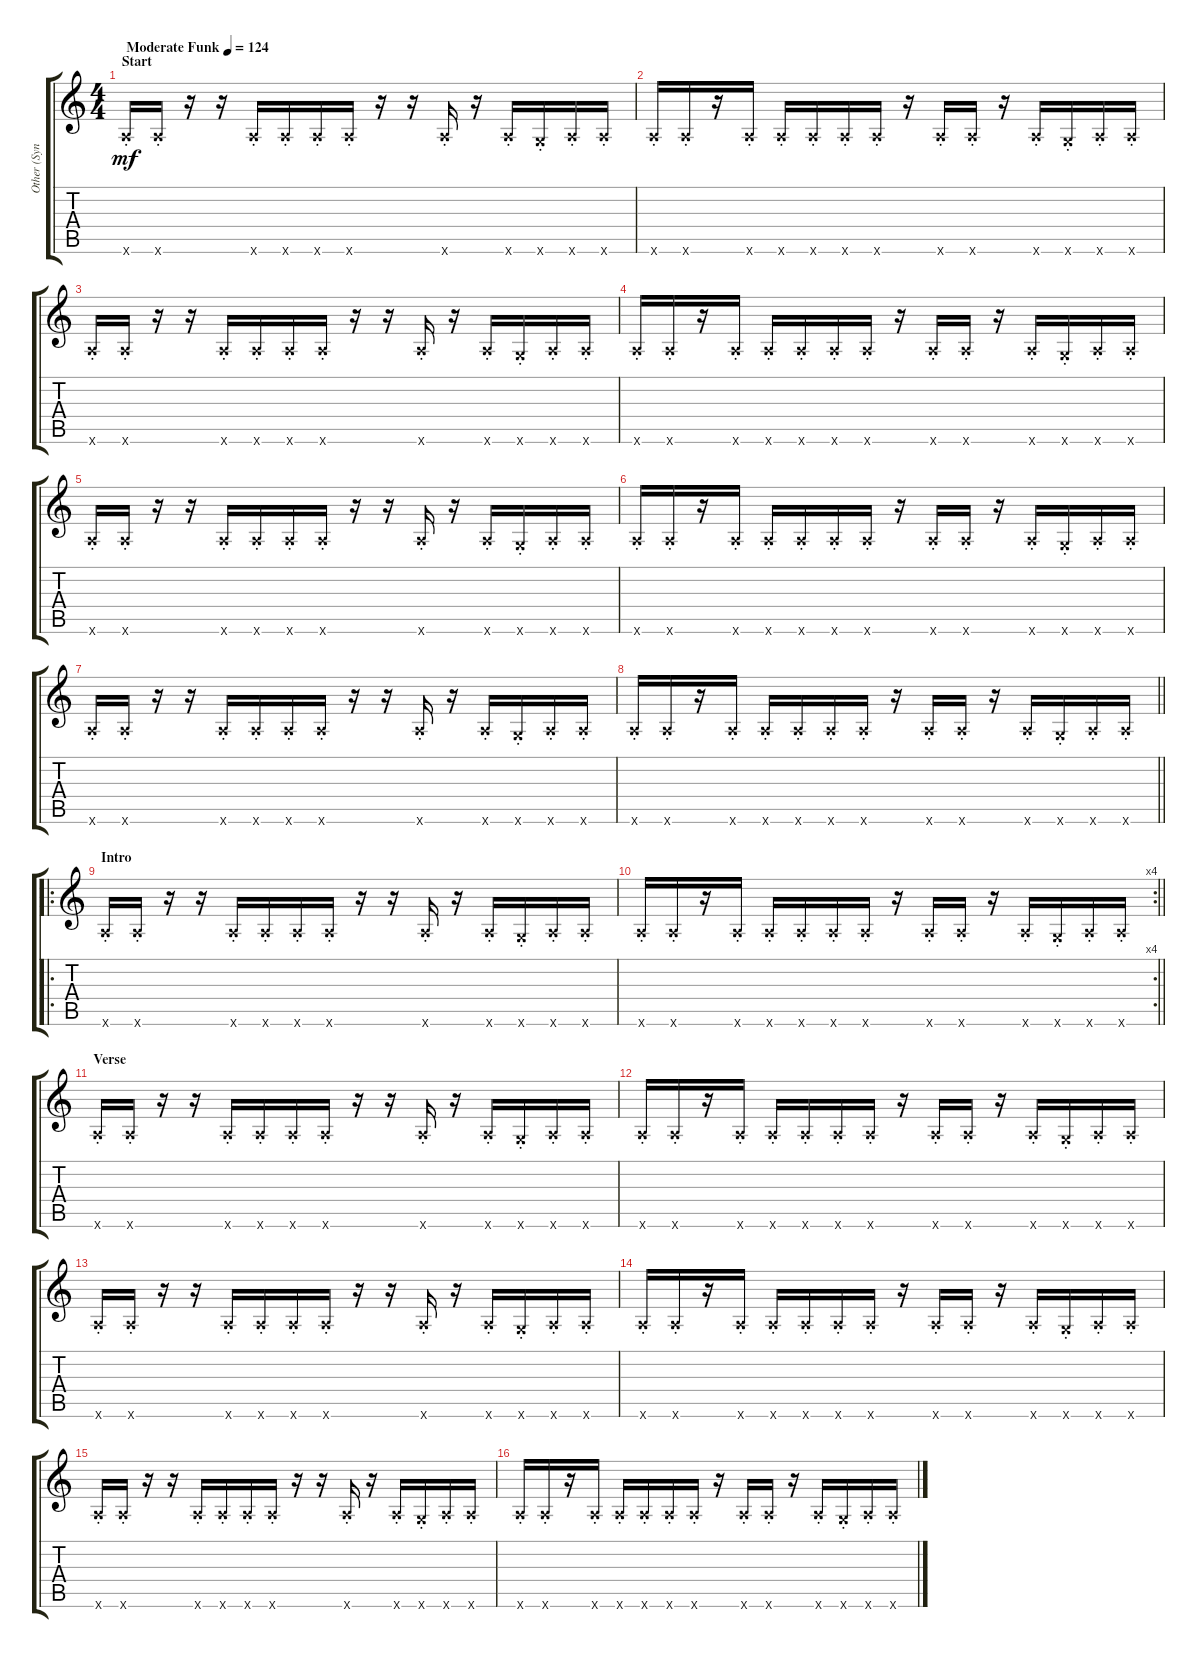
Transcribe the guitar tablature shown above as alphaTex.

\track ("Other (Synthesizer)" "Other (Syn") {instrument lead2sawtooth}
\staff {score tabs}
\tuning (E4 B3 G3 D3 A2 E2) {hide}
\ts (4 4)
\section ("" "Start")
\tempo (124 "Moderate Funk")
\clef g2
\ks c
17.6{st x}.16{dy mf volume 0 instrument lead2sawtooth} 17.6{st x}.16{volume 11} r.16 r.16 17.6{st x}.16 17.6{st x}.16 17.6{st x}.16 17.6{st x}.16 r.16 r.16 17.6{st x}.16 r.16 17.6{st x}.16 15.6{st x}.16 17.6{st x}.16 17.6{st x}.16 |
17.6{st x}.16 17.6{st x}.16 r.16 17.6{st x}.16 17.6{st x}.16 17.6{st x}.16 17.6{st x}.16 17.6{st x}.16 r.16 17.6{st x}.16 17.6{st x}.16 r.16 17.6{st x}.16 15.6{st x}.16 17.6{st x}.16 17.6{st x}.16 |
17.6{st x}.16 17.6{st x}.16 r.16 r.16 17.6{st x}.16 17.6{st x}.16 17.6{st x}.16 17.6{st x}.16 r.16 r.16 17.6{st x}.16 r.16 17.6{st x}.16 15.6{st x}.16 17.6{st x}.16 17.6{st x}.16 |
17.6{st x}.16 17.6{st x}.16 r.16 17.6{st x}.16 17.6{st x}.16 17.6{st x}.16 17.6{st x}.16 17.6{st x}.16 r.16 17.6{st x}.16 17.6{st x}.16 r.16 17.6{st x}.16 15.6{st x}.16 17.6{st x}.16 17.6{st x}.16 |
17.6{st x}.16 17.6{st x}.16 r.16 r.16 17.6{st x}.16 17.6{st x}.16 17.6{st x}.16 17.6{st x}.16 r.16 r.16 17.6{st x}.16 r.16 17.6{st x}.16 15.6{st x}.16 17.6{st x}.16 17.6{st x}.16 |
17.6{st x}.16 17.6{st x}.16 r.16 17.6{st x}.16 17.6{st x}.16 17.6{st x}.16 17.6{st x}.16 17.6{st x}.16 r.16 17.6{st x}.16 17.6{st x}.16 r.16 17.6{st x}.16 15.6{st x}.16 17.6{st x}.16 17.6{st x}.16 |
17.6{st x}.16 17.6{st x}.16 r.16 r.16 17.6{st x}.16 17.6{st x}.16 17.6{st x}.16 17.6{st x}.16 r.16 r.16 17.6{st x}.16 r.16 17.6{st x}.16 15.6{st x}.16 17.6{st x}.16 17.6{st x}.16 |
\barLineRight lightlight
17.6{st x}.16 17.6{st x}.16 r.16 17.6{st x}.16 17.6{st x}.16 17.6{st x}.16 17.6{st x}.16 17.6{st x}.16 r.16 17.6{st x}.16 17.6{st x}.16 r.16 17.6{st x}.16 15.6{st x}.16 17.6{st x}.16 17.6{st x}.16 |
\ro
\section ("" "Intro")
17.6{st x}.16 17.6{st x}.16 r.16 r.16 17.6{st x}.16 17.6{st x}.16 17.6{st x}.16 17.6{st x}.16 r.16 r.16 17.6{st x}.16 r.16 17.6{st x}.16 15.6{st x}.16 17.6{st x}.16 17.6{st x}.16 |
\rc 4
\barLineRight lightlight
17.6{st x}.16 17.6{st x}.16 r.16 17.6{st x}.16 17.6{st x}.16 17.6{st x}.16 17.6{st x}.16 17.6{st x}.16 r.16 17.6{st x}.16 17.6{st x}.16 r.16 17.6{st x}.16 15.6{st x}.16 17.6{st x}.16 17.6{st x}.16 |
\section ("" "Verse")
17.6{st x}.16 17.6{st x}.16 r.16 r.16 17.6{st x}.16 17.6{st x}.16 17.6{st x}.16 17.6{st x}.16 r.16 r.16 17.6{st x}.16 r.16 17.6{st x}.16 15.6{st x}.16 17.6{st x}.16 17.6{st x}.16 |
17.6{st x}.16 17.6{st x}.16 r.16 17.6{st x}.16 17.6{st x}.16 17.6{st x}.16 17.6{st x}.16 17.6{st x}.16 r.16 17.6{st x}.16 17.6{st x}.16 r.16 17.6{st x}.16 15.6{st x}.16 17.6{st x}.16 17.6{st x}.16 |
17.6{st x}.16 17.6{st x}.16 r.16 r.16 17.6{st x}.16 17.6{st x}.16 17.6{st x}.16 17.6{st x}.16 r.16 r.16 17.6{st x}.16 r.16 17.6{st x}.16 15.6{st x}.16 17.6{st x}.16 17.6{st x}.16 |
17.6{st x}.16 17.6{st x}.16 r.16 17.6{st x}.16 17.6{st x}.16 17.6{st x}.16 17.6{st x}.16 17.6{st x}.16 r.16 17.6{st x}.16 17.6{st x}.16 r.16 17.6{st x}.16 15.6{st x}.16 17.6{st x}.16 17.6{st x}.16 |
17.6{st x}.16 17.6{st x}.16 r.16 r.16 17.6{st x}.16 17.6{st x}.16 17.6{st x}.16 17.6{st x}.16 r.16 r.16 17.6{st x}.16 r.16 17.6{st x}.16 15.6{st x}.16 17.6{st x}.16 17.6{st x}.16 |
17.6{st x}.16 17.6{st x}.16 r.16 17.6{st x}.16 17.6{st x}.16 17.6{st x}.16 17.6{st x}.16 17.6{st x}.16 r.16 17.6{st x}.16 17.6{st x}.16 r.16 17.6{st x}.16 15.6{st x}.16 17.6{st x}.16 17.6{st x}.16
